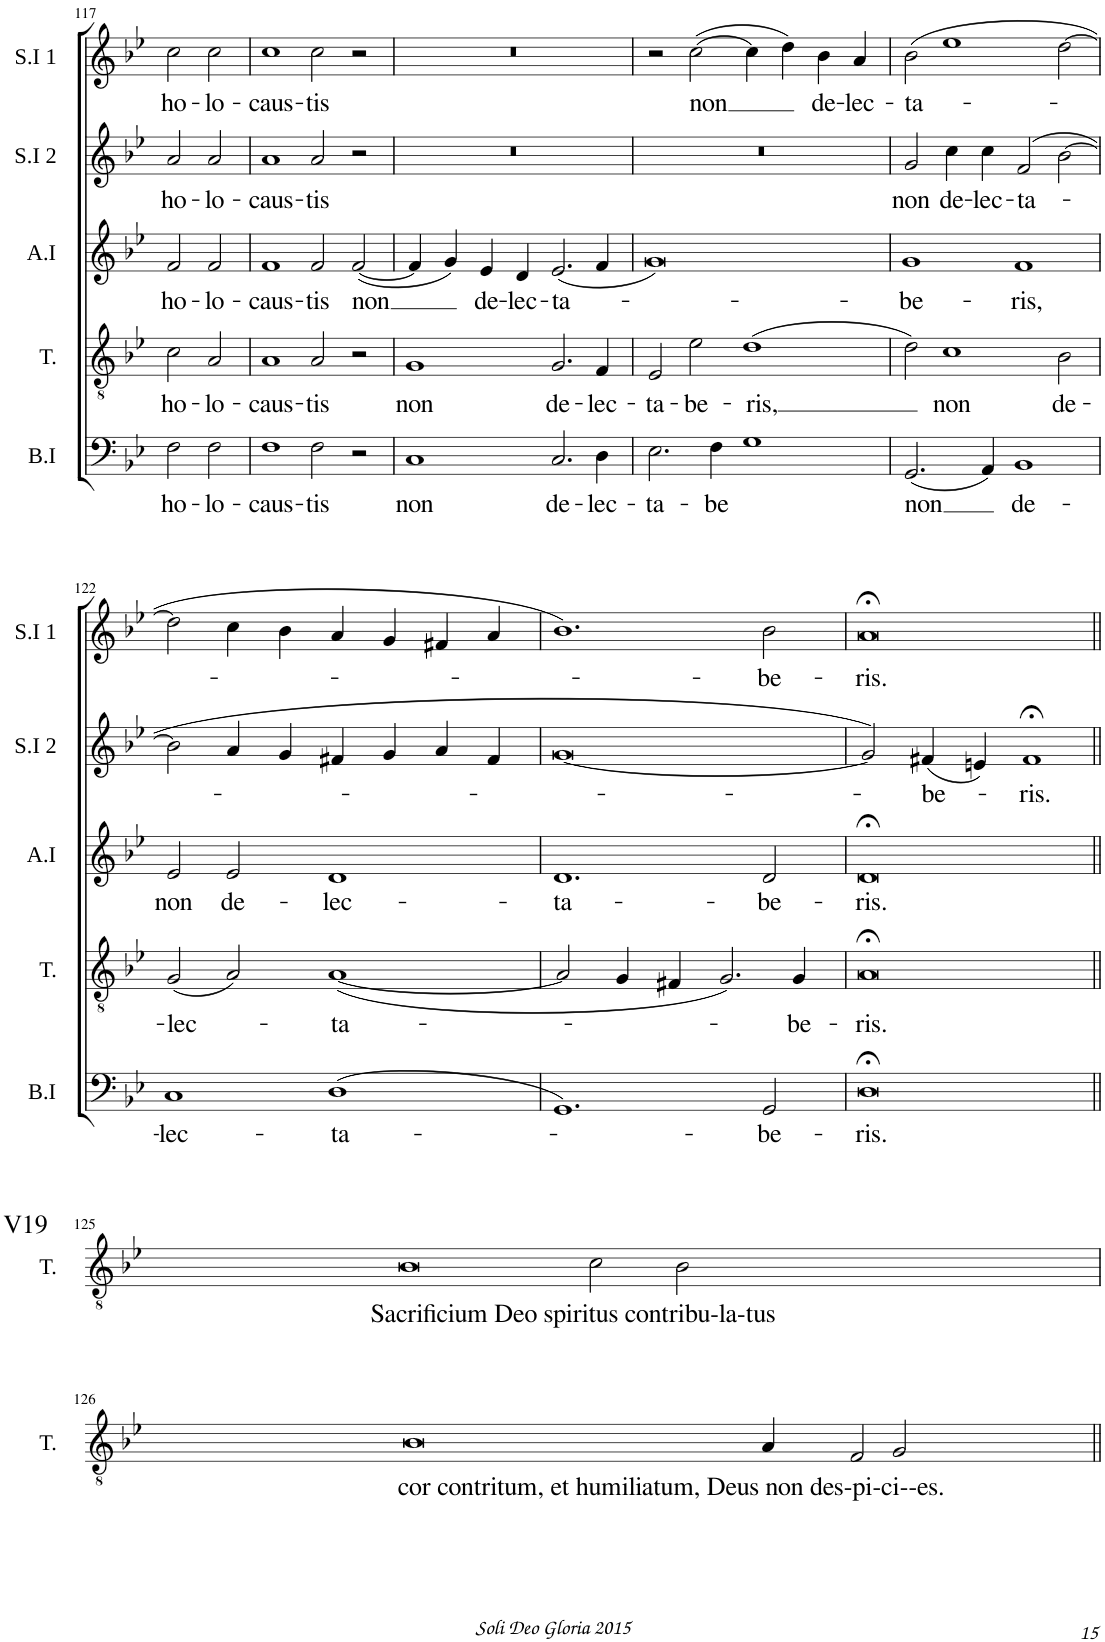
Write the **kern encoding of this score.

**kern	**text	**kern	**text	**kern	**text	**kern	**text	**kern	**text
*part5	*part5	*part4	*part4	*part3	*part3	*part2	*part2	*part1	*part1
*staff5	*staff5	*staff4	*staff4	*staff3	*staff3	*staff2	*staff2	*staff1	*staff1
*I"Bass I	*	*I"Tenor	*	*I"Alto I	*	*I"Soprano I 2	*	*I"Soprano I 1	*
*I'B.I	*	*I'T.	*	*I'A.I	*	*I'S.I 2	*	*I'S.I 1	*
!!LO:PB:g=z
*clefF4	*	*clefGv2	*	*clefG2	*	*clefG2	*	*clefG2	*
*k[b-e-]	*	*k[b-e-]	*	*k[b-e-]	*	*k[b-e-]	*	*k[b-e-]	*
*M4/2	*	*M4/2	*	*M4/2	*	*M4/2	*	*M4/2	*
=117	=117	=117	=117	=117	=117	=117	=117	=117	=117
!	!LO:LY:b	!	!LO:LY:b	!	!LO:LY:b	!	!LO:LY:b	!	!LO:LY:b
2F\	ho-	2c\	ho-	2f/	ho-	2a/	ho-	2cc\	ho-
!	!LO:LY:b	!	!LO:LY:b	!	!LO:LY:b	!	!LO:LY:b	!	!LO:LY:b
2F\	-lo-	2A/	-lo-	2f/	-lo-	2a/	-lo-	2cc\	-lo-
=118	=118	=118	=118	=118	=118	=118	=118	=118	=118
!	!LO:LY:b	!	!LO:LY:b	!	!LO:LY:b	!	!LO:LY:b	!	!LO:LY:b
1F	-caus-	1A	-caus-	1f	-caus-	1a	-caus-	1cc	-caus-
!	!LO:LY:b	!	!LO:LY:b	!	!LO:LY:b	!	!LO:LY:b	!	!LO:LY:b
2F\	-tis	2A/	-tis	2f/	-tis	2a/	-tis	2cc\	-tis
!	!	!	!	!	!LO:LY:b	!	!	!	!
2r	.	2r	.	([2f/	non	2r	.	2r	.
=119	=119	=119	=119	=119	=119	=119	=119	=119	=119
!	!LO:LY:b	!	!LO:LY:b	!	!	!	!	!	!
1C	non	1G	non	4f/]	.	0r	.	0r	.
.	.	.	.	4g/)	.	.	.	.	.
!	!	!	!	!	!LO:LY:b	!	!	!	!
.	.	.	.	4e-/	de-	.	.	.	.
!	!	!	!	!	!LO:LY:b	!	!	!	!
.	.	.	.	4d/	-lec-	.	.	.	.
!	!LO:LY:b	!	!LO:LY:b	!	!LO:LY:b	!	!	!	!
2.C/	de-	2.G/	de-	(2.e-/	-ta-	.	.	.	.
!	!LO:LY:b	!	!LO:LY:b	!	!	!	!	!	!
4D\	-lec-	4F/	-lec-	4f/	.	.	.	.	.
=120	=120	=120	=120	=120	=120	=120	=120	=120	=120
!	!LO:LY:b	!	!LO:LY:b	!	!	!	!	!	!
2.E-\	-ta-	2E-/	-ta-	0g)	.	0r	.	2r	.
!	!	!	!LO:LY:b	!	!	!	!	!	!LO:LY:b
.	.	2e-\	-be-	.	.	.	.	([2cc\	non
!	!LO:LY:b	!	!	!	!	!	!	!	!
4F\	-be	.	.	.	.	.	.	.	.
!	!	!	!LO:LY:b	!	!	!	!	!	!
1G	.	(1d	-ris,	.	.	.	.	4cc\]	.
.	.	.	.	.	.	.	.	4dd\)	.
!	!	!	!	!	!	!	!	!	!LO:LY:b
.	.	.	.	.	.	.	.	4b-\	de-
!	!	!	!	!	!	!	!	!	!LO:LY:b
.	.	.	.	.	.	.	.	4a/	-lec-
=121	=121	=121	=121	=121	=121	=121	=121	=121	=121
!	!LO:LY:b	!	!	!	!LO:LY:b	!	!LO:LY:b	!	!LO:LY:b
(2.GG/	non	2d\)	.	1g	-be-	2g/	non	(2b-\	-ta-
!	!	!	!LO:LY:b	!	!	!	!LO:LY:b	!	!
.	.	1c	non	.	.	4cc\	de-	1ee-	.
!	!	!	!	!	!	!	!LO:LY:b	!	!
4AA/)	.	.	.	.	.	4cc\	-lec-	.	.
!	!LO:LY:b	!	!	!	!LO:LY:b	!	!LO:LY:b	!	!
1BB-	de-	.	.	1f	-ris,	(2f/	-ta-	.	.
!	!	!	!LO:LY:b	!	!	!	!	!	!
.	.	2B-\	de-	.	.	[2b-\	.	[2dd\	.
!!LO:LB:g=z
=122	=122	=122	=122	=122	=122	=122	=122	=122	=122
!	!LO:LY:b	!	!LO:LY:b	!	!LO:LY:b	!	!	!	!
1C	-lec-	(2G/	-lec-	2e-/	non	2b-\]	.	2dd\]	.
!	!	!	!	!	!LO:LY:b	!	!	!	!
.	.	2A/)	.	2e-/	de-	4a/	.	4cc\	.
.	.	.	.	.	.	4g/	.	4b-\	.
!	!LO:LY:b	!	!LO:LY:b	!	!LO:LY:b	!	!	!	!
(1D	-ta-	([1A	-ta-	1d	-lec-	4f#X/	.	4a/	.
.	.	.	.	.	.	4g/	.	4g/	.
.	.	.	.	.	.	4a/	.	4f#X/	.
.	.	.	.	.	.	4f#/	.	4a/	.
=123	=123	=123	=123	=123	=123	=123	=123	=123	=123
!	!	!	!	!	!LO:LY:b	!	!	!	!
1.GG)	.	2A/]	.	1.d	-ta-	[0g	.	1.b-)	.
.	.	4G/	.	.	.	.	.	.	.
.	.	4F#X/	.	.	.	.	.	.	.
.	.	2.G/)	.	.	.	.	.	.	.
!	!LO:LY:b	!	!	!	!LO:LY:b	!	!	!	!LO:LY:b
2GG/	-be-	.	.	2d/	-be-	.	.	2b-\	-be-
!	!	!	!LO:LY:b	!	!	!	!	!	!
.	.	4G/	-be-	.	.	.	.	.	.
=124	=124	=124	=124	=124	=124	=124	=124	=124	=124
!	!LO:LY:b	!	!LO:LY:b	!	!LO:LY:b	!	!	!	!LO:LY:b
0D;<	-ris.	0A;<	-ris.	0d;<	-ris.	2g/])	.	0a;<	-ris.
!	!	!	!	!	!	!	!LO:LY:b	!	!
.	.	.	.	.	.	(4f#X/	-be-	.	.
.	.	.	.	.	.	4en/)	.	.	.
!	!	!	!	!	!	!	!LO:LY:b	!	!
.	.	.	.	.	.	1f#;<	-ris.	.	.
!!LO:LB:g=z
=125||	=125||	=125||	=125||	=125||	=125||	=125||	=125||	=125||	=125||
!	!	!LO:TX:a:t=V19	!	!	!	!	!	!	!
!	!	!LO:TX:b:t=Sacrificium Deo spiritus contribu-la-tus	!	!	!	!	!	!	!
0r	.	0B-	.	0r	.	0r	.	0r	.
1ryy	.	2c\	.	1ryy	.	1ryy	.	1ryy	.
.	.	2B-\	.	.	.	.	.	.	.
!!LO:LB:g=z
=126	=126	=126	=126	=126	=126	=126	=126	=126	=126
!	!	!LO:TX:b:t=cor contritum, et humiliatum, Deus non des-pi-ci--es.	!	!	!	!	!	!	!
0r	.	0B-	.	0r	.	0r	.	0r	.
1ryy	.	4A/	.	1ryy	.	1ryy	.	1ryy	.
.	.	2F/	.	.	.	.	.	.	.
.	.	2G/	.	.	.	.	.	.	.
4ryy	.	.	.	4ryy	.	4ryy	.	4ryy	.
=||	=||	=||	=||	=||	=||	=||	=||	=||	=||
*-	*-	*-	*-	*-	*-	*-	*-	*-	*-
